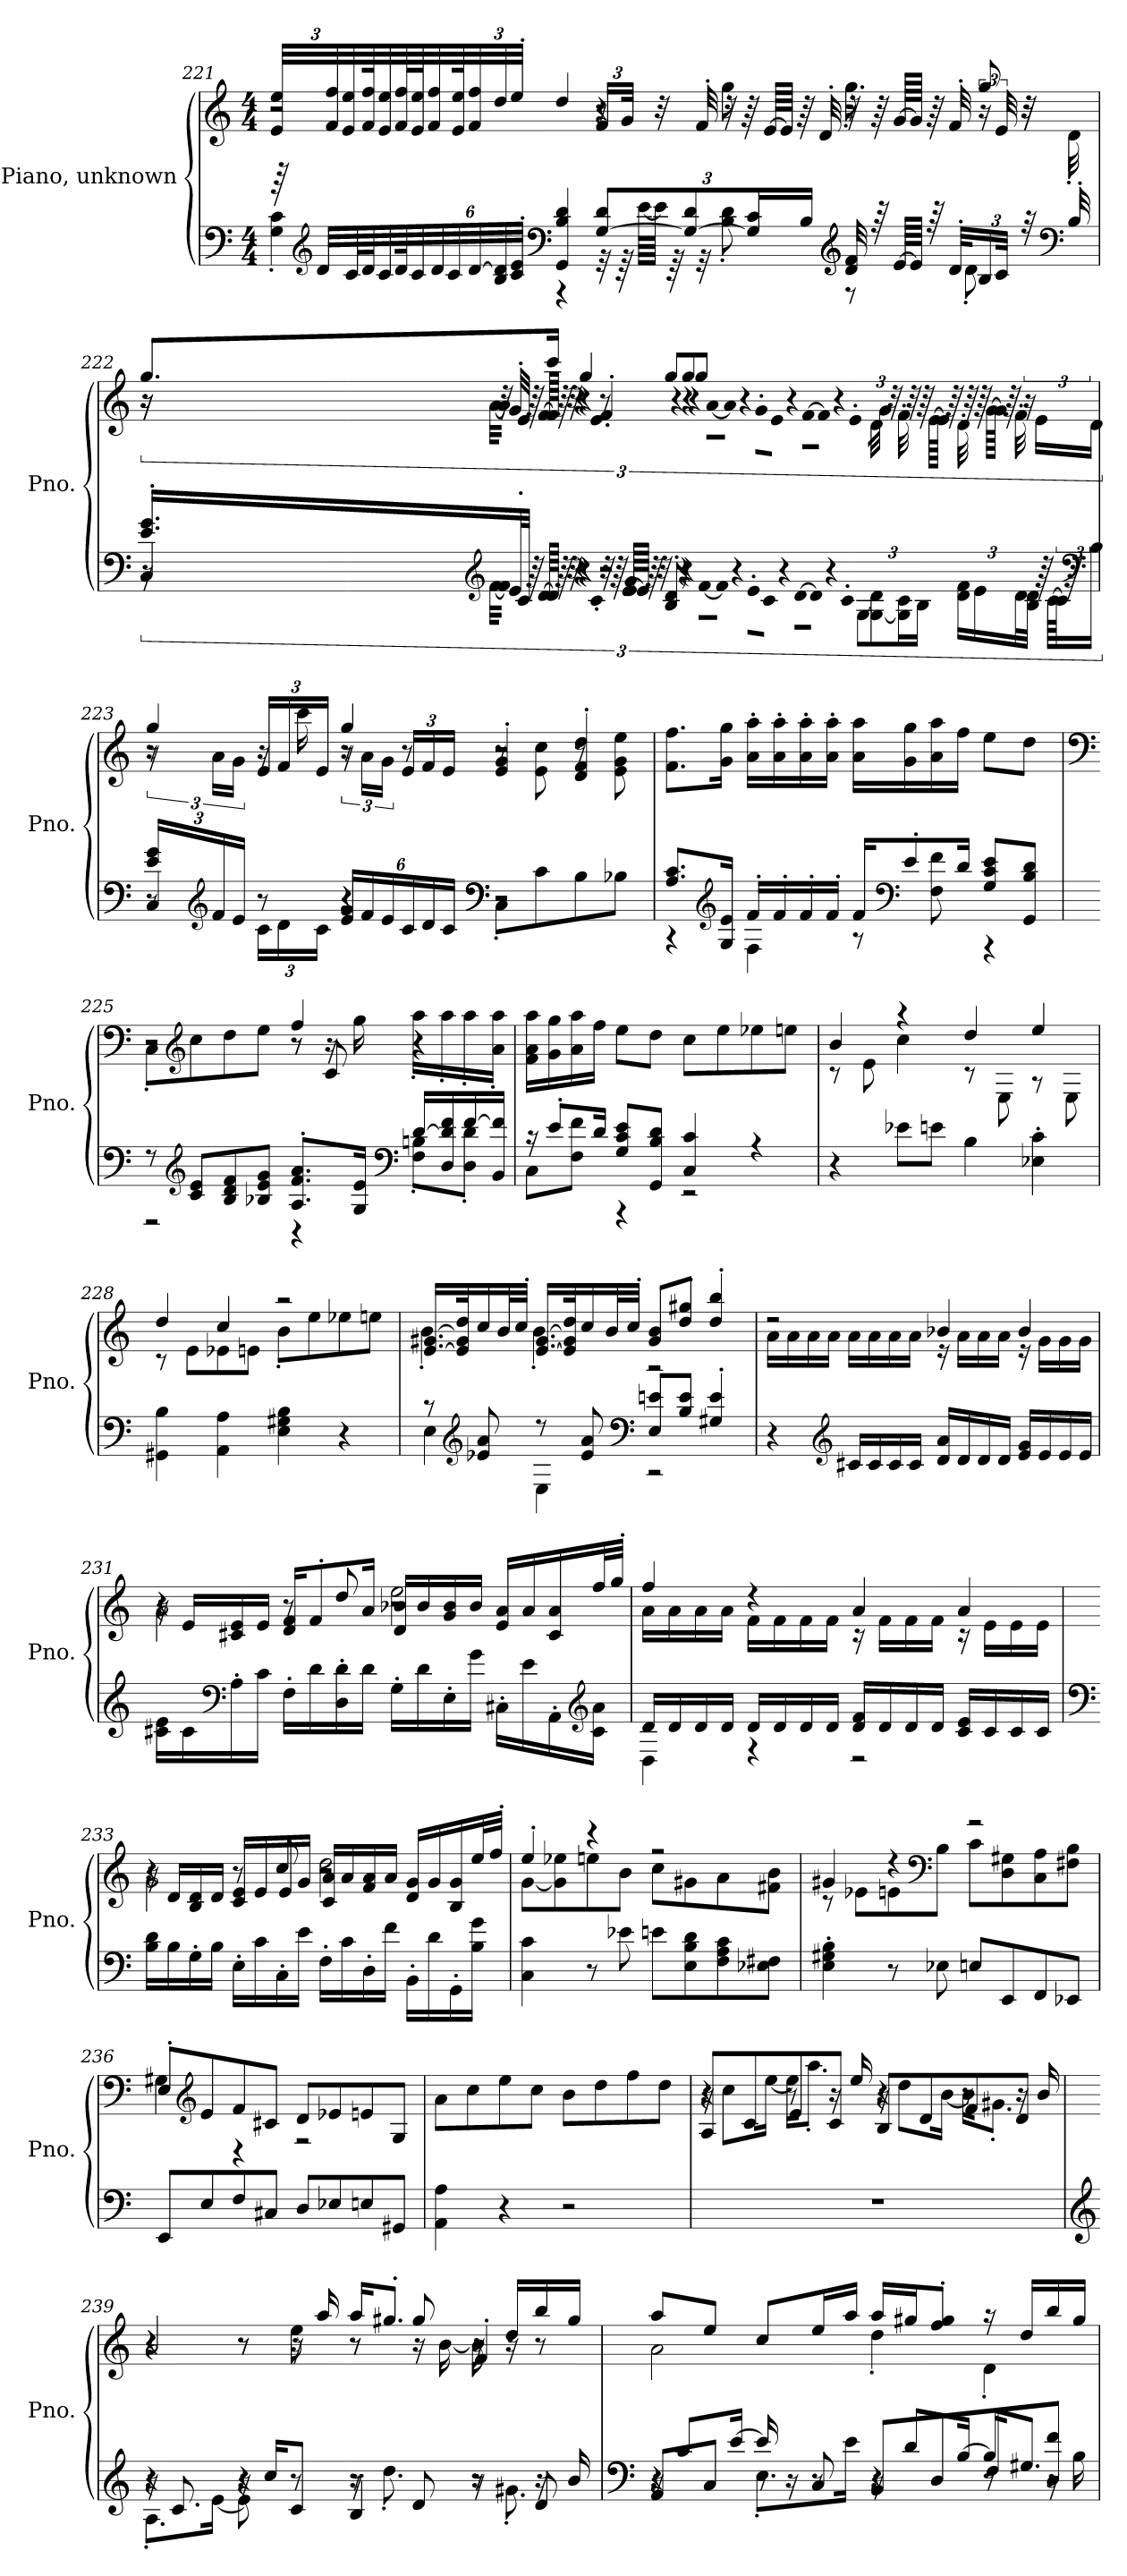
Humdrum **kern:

**kern	**kern
*part1	*part1
*staff2	*staff1
*I"Piano, unknown	*
*I'Pno.	*
!!LO:PB:g=z
*clefF4	*clefG2
*k[]	*k[]
*M4/4	*M4/4
=221	=221
*^	*^
*	*	*	*^
*	*	*	*	*Xbrackettup
64r	4G\' 4c\'	2r	2r	48e/ 48ee/LLL
*clefG2	*	*	*	*
32d/LLL	.	.	.	.
.	.	.	.	48f/ 48ff/
.	.	.	.	48e/ 48ee/
64c/L	.	.	.	.
64d/J	.	.	.	64f/ 64ff/K
32c/	.	.	.	32e/ 32ee/
64d/K	.	.	.	64f/ 64ff/L
*Xbrackettup	*	*	*	*
48c/	.	.	.	64e/ 64ee/J
.	.	.	.	32f/ 32ff/
48d/	.	.	.	.
48c/	.	.	.	.
.	.	.	.	64e/ 64ee/K
[48d/	.	.	.	48f/ 48ff/
48B/ 48d/]	.	.	.	48dd/
48c/' 48e/'JJJ	.	.	.	48ee'/JJJ
*clefF4	*	*	*	*
4GG/ 4B/ 4d/	4r	.	.	4dd/
[12G/ 12d/L	32r	4r	8r	24f/LL
.	64r	.	.	.
.	.	.	.	48g/JJk
.	[64e\LLLL	.	.	.
.	64e\JJJJ]	.	.	32r
.	64r	.	.	.
12G/_ 12d/	.	.	.	.
.	32r	.	.	32f'/
.	8B\' 8d\'	.	8gg\	32r
.	.	.	.	64r
24G/] 24c/L	.	.	.	.
.	.	.	.	[64e/LLLL
.	.	.	.	64e/JJJJ]
.	.	.	.	64r
24B/JJ	.	.	.	.
.	.	.	.	32d'/
*clefG2	*	*	*	*
32d/ 32f/	8r	8r	8.gg'\	32r
64r	.	.	.	64r
[64e/LLLL	.	.	.	[64g/LLLL
64e/JJJJ]	.	.	.	64g/JJJJ]
64r	.	.	.	64r
32d'/KLL	.	.	.	32f'/
*	*	*	*	*brackettup
24B/	8d'\	8gg/	.	24r
48c/JJk	.	.	.	48e/
32r	.	.	32r	16r
*clefF4	*	*	*	*
32B'/	.	.	32d'\	.
!!LO:LB:g=z	!!	!!
=222	=222	=222	=222	=222
*	*brackettup	*	*	*
*	*^	*	*	*
16.e/' 16.g/'LL	24r	4C/	8.gg/L	24r	16r
*clefG2	*	*	*	*	*
.	[48f\KKL	.	.	[48a\KKL	.
.	8f\J]	.	.	8a\J]	32r
32e'/L	.	.	.	.	32g'/LLL
32c/JJJ	.	.	.	.	32e/JJJ
64r	.	.	.	.	64r
[64d/LLLL	.	.	.	.	[64f/LLLL
64d/JJJJ]	32r	.	16ccc/Jk	64r	64f/JJJJ]
64r	.	.	.	32.e\	64r
32r	32c'\	.	.	.	32r
4r	32e\ 32g\	4r	4gg/	32r	4r
.	64r	.	.	64r	.
.	[64f\LLLL	.	.	[64a\LLLL	.
.	64f\JJJJ]	.	.	64a\JJJJ]	.
.	64r	.	.	64r	.
.	32e'\LLL	.	.	32g'\LLL	.
.	32c\JJJ	.	.	32e\JJJ	.
.	64r	.	.	64r	.
.	[64d\LLLL	.	.	[64f\LLLL	.
.	64d\JJJJ]	.	.	64f\JJJJ]	.
.	64r	.	.	64r	.
.	32c'\	.	.	32e'\	.
*	*Xbrackettup	*	*	*Xbrackettup	*
32r	[12G\L	2r	8r	24d\LL	4f'/
64r	.	.	.	.	.
.	.	.	.	48g\JJk	.
[64e/LLLL	.	.	.	.	.
64e/JJJJ]	.	.	.	32r	.
64r	.	.	.	.	.
.	12G\_ 12d\	.	.	.	.
32r	.	.	.	32f'\	.
8B/' 8d/'	.	.	8gg/L	32r	.
.	.	.	.	64r	.
.	24G\] 24c\L	.	.	.	.
.	.	.	.	[64e\LLLL	.
.	.	.	.	64e\JJJJ]	.
.	.	.	.	64r	.
.	24B\JJ	.	.	.	.
.	.	.	.	32d'\	.
4r	24d\ 24f\LL	.	8gg/	32r	4r
.	.	.	.	64r	.
.	24e\	.	.	.	.
.	.	.	.	[64g\LLLL	.
.	.	.	.	64g\JJJJ]	.
.	.	.	.	64r	.
.	24d\	.	.	.	.
.	.	.	.	32f'\	.
*	*	*	*	*brackettup	*
.	32B\ 32d\JJk	.	8gg/J	24r	.
.	64r	.	.	.	.
.	.	.	.	24e\LL	.
.	[64c\LLLL	.	.	.	.
*	*brackettup	*	*	*	*
.	96c\JJJJ]	.	.	.	.
.	96r	.	.	.	.
*clefF4	*	*	*	*	*
.	24B\	.	.	24d\JJ	.
!!LO:LB:g=z	!!	!!
=223	=223	=223	=223	=223	=223
*Xbrackettup	*	*	*	*	*
24e/ 24g/LL	8r	4C/	4gg/	24r	8r
*clefG2	*	*	*	*	*
24f/	.	.	.	24a\LL	.
24e/JJ	.	.	.	24g\JJ	.
*	*	*	*	*	*Xbrackettup
8r	24c\LL	.	.	16r	24e/LL
.	24d\	.	.	.	24f/
.	.	.	.	16ccc\	.
.	24c\JJ	.	.	.	24e/JJ
*	*	*	*	*brackettup	*
24e/ 24g/LL	4r	4r	4gg/	24r	8r
24f/	.	.	.	24a\LL	.
24e/	.	.	.	24g\JJ	.
*	*	*	*	*	*Xbrackettup
24c/	.	.	.	8r	24e/LL
24d/	.	.	.	.	24f/
24c/JJ	.	.	.	.	24e/JJ
*clefF4	*	*	*	*	*
2r	8C'\L	2r	2r	8r	4e/' 4g/'
.	8c\	.	.	8e\ 8cc\	.
.	8B\	.	.	8r	4d/' 4f/' 4dd/'
.	8B-X\J	.	.	8e\ 8g\ 8ee\	.
*	*v	*v	*	*	*
*	*	*v	*v	*v
=224	=224	=224
8.A/ 8.c/L	4r	8.f\ 8.ff\L
*clefG2	*	*
16G/ 16e/Jk	.	16g\ 16gg\Jk
16f'/LL	4F\	16a\' 16aa\'LL
16f'/	.	16a\' 16aa\'
16f'/	.	16a\' 16aa\'
16f'/JJ	.	16a\' 16aa\'JJ
16f/KL	8r	16a\ 16aa\LL
*clefF4	*	*
8e'/	.	16g\ 16gg\
.	8F\ 8f\	16a\ 16aa\
16d/Jk	.	16ff\JJ
8G/ 8c/ 8e/L	4r	8ee\L
8GG/ 8B/ 8d/J	.	8dd\J
!!LO:LB:g=z
=225	=225	=225
*	*	*clefF4
*	*	*^
*	*	*	*^
8r	2r	2r	8C'\L	2r
*clefG2	*	*clefG2	*	*
8c/ 8e/L	.	.	8cc\	.
8B/ 8d/ 8f/	.	.	8dd\	.
8B-X/ 8e/ 8g/J	.	.	8ee\J	.
8.A/' 8.f/' 8.a/'L	4r	4ff/	8r	8r
.	.	.	16r	8c/
16G/ 16e/Jk	.	.	16gg\	.
*clefF4	*	*	*	*
[16d/LL	8F\' 8Bn\'L	4r	16aa'\LL	4r
16D/ 16d/] 16f/	.	.	16aa'\	.
[16f/	8D\' 8d\'J	.	16aa'\	.
16BB/ 16f/]JJ	.	.	16a\' 16aa\'JJ	.
*	*	*v	*v	*v
=226	=226	=226
16r	8C\L	16f\ 16a\ 16aa\LL
8e'/L	.	16g\ 16gg\
.	8F\ 8f\J	16a\ 16aa\
16d/Jk	.	16ff\JJ
8G/ 8c/ 8e/L	4r	8ee\L
8GG/ 8B/ 8d/J	.	8dd\J
4C/ 4c/	2r	8cc\L
.	.	8ee\
4r	.	8ee-X\
.	.	8een\J
*v	*v	*
=227	=227
*	*^
4r	4b/	8r
.	.	8e\
8e-X\L	4r	4cc\
8en\J	.	.
4B\	4dd/	8r
.	.	8E\
4E-X\' 4c\'	4ee/	8r
.	.	8E\
!!LO:LB:g=z	!!
=228	=228	=228
4GG#X\ 4B\	4dd/	8r
.	.	8e\L
4AA\ 4A\	4cc/	8e-X\
.	.	8en\J
4E\ 4G#X\ 4B\	2r	8b'\L
.	.	8ee\
4r	.	8ee-X\
.	.	8een\J
=229	=229	=229
*^	*	*
8r	4E\	[16.e/ [16.g#X/LL	4b'\
.	.	32e/] 32g#/] 32dd/K	.
*clefG2	*	*	*
8e-X/ 8a/	.	16cc/	.
.	.	32b/L	.
.	.	32cc'/JJJ	.
8r	4E\	[16.e/ [16.g#/LL	4b'\
.	.	32e/] 32g#/] 32dd/K	.
8e-/ 8a/	.	16cc/	.
.	.	32b/L	.
.	.	32cc'/JJJ	.
*clefF4	*	*	*
8E/ 8en/L	2r	8g#/ 8b/L	2r
8B/ 8e/J	.	8dd/' 8gg#X/'J	.
4G#X/' 4e/'	.	4dd/' 4bb/'	.
*v	*v	*	*
!!LO:LB:g=z	!!
=230	=230	=230
4r	2r	16a\LL
.	.	16a\
.	.	16a\
.	.	16a\JJ
*clefG2	*	*
16c#X/LL	.	16a\LL
16c#/	.	16a\
16c#/	.	16a\
16c#/JJ	.	16a\JJ
16d/ 16a/LL	4b-X/	16r
16d/	.	16a\LL
16d/	.	16a\
16d/JJ	.	16a\JJ
16e/ 16g/LL	4b-/	16r
16e/	.	16g\LL
16e/	.	16g\
16e/JJ	.	16g\JJ
=231	=231	=231
*	*	*^
16c#X\ 16e\LL	4r	2a\	16r
16c#\	.	.	16e/LL
*clefF4	*	*	*
16A'\	.	.	16c#X/ 16e/
16c#\JJ	.	.	16e/JJ
16F'\LL	8r	.	16d/ 16f/KL
16d\	.	.	8f'/
16D\' 16d\'	8dd/	.	.
16d\JJ	.	.	16a/Jk
16G'\LL	2r	2ee\	16d/ 16b-X/LL
16d\	.	.	16b-/
16E'\	.	.	16g/ 16b-/
16g\JJ	.	.	16b-/JJ
16C#X'\LL	.	.	16e/ 16a/LL
16e\	.	.	16a/
16AA'\	.	.	16c#/ 16a/
*clefG2	*	*	*
16c#\ 16a\JJ	.	.	32ff/L
.	.	.	32gg'/JJJ
*	*	*v	*v
!!LO:PB:g=z
=232	=232	=232
*^	*	*
16d/LL	4D\	4ff/	16a\LL
16d/	.	.	16a\
16d/	.	.	16a\
16d/JJ	.	.	16a\JJ
16d/LL	4r	4r	16f\LL
16d/	.	.	16f\
16d/	.	.	16f\
16d/JJ	.	.	16f\JJ
16d/ 16f/LL	2r	4a/	16r
16d/	.	.	16f\LL
16d/	.	.	16f\
16d/JJ	.	.	16f\JJ
16c/ 16e/LL	.	4a/	16r
16c/	.	.	16e\LL
16c/	.	.	16e\
16c/JJ	.	.	16e\JJ
*v	*v	*	*
*	*v	*v
=233	=233
*clefF4	*
*	*^
*	*	*^
16B\ 16d\LL	4r	2g\	16r
16B\	.	.	16d/LL
16G'\	.	.	16B/ 16d/
16B\JJ	.	.	16d/JJ
16E'\LL	8r	.	16c/ 16e/LL
16c\	.	.	16e/
16C'\	8cc/	.	16e/
16e\JJ	.	.	16g/JJ
16F'\LL	2r	2dd\	16c/ 16a/LL
16c\	.	.	16a/
16D'\	.	.	16f/ 16a/
16f\JJ	.	.	16a/JJ
16BB'\LL	.	.	16d/ 16g/LL
16d\	.	.	16g/
16GG'\	.	.	16B/ 16g/
16B\ 16g\JJ	.	.	32ee/L
.	.	.	32ff'/JJJ
*	*	*v	*v
!!LO:LB:g=z
=234	=234	=234
4C\ 4c\	4ee'/	[8g\L
.	.	8g\] 8ee-X\
8r	4r	8een\
8e-X\	.	8b\J
8en\L	2r	8cc\L
8E\ 8B\ 8d\	.	8g#X\
8F\ 8A\ 8c\	.	8a\
8E-X\ 8F#X\J	.	8f#X\ 8b\J
=235	=235	=235
4E\' 4G#X\' 4B\'	4g#X/	8r
.	.	8e-X\L
8r	4r	8en\
*	*clefF4	*
8E-X\	.	8B\J
8En/L	2r	8c\L
8EE/	.	8D\ 8G#X\
8FF/	.	8C\ 8A\
8EE-X/J	.	8F#X\ 8B\J
=236	=236	=236
8EE/L	8E'/L	4G#X\
*	*clefG2	*
8E/	8e/	.
8F/	8f/	4r
8C#X/J	8c#X/J	.
8D/L	8d/L	2r
8E-X/	8e-X/	.
8En/	8en/	.
8GG#X/J	8G#/J	.
*	*v	*v
!!LO:LB:g=z
=237	=237
4AA\ 4A\	8a\L
.	8cc\
4r	8ee\
.	8cc\J
2r	8b\L
.	8dd\
.	8ff\
.	8dd\J
=238	=238
*	*^
*	*	*^
1r	4r	16r	8A/L
.	.	8cc\L	.
.	.	.	8c/
.	.	[16ee\Jk	.
.	8r	16ee\KL]	8e/
.	.	8.aa'\J	.
.	16r	.	8c/J
.	16ee/	.	.
.	4r	16r	8B/L
.	.	8dd\L	.
.	.	.	8d/
.	.	[16b\Jk	.
.	8r	16b\KL]	8f/
.	.	8.g#X'\J	.
.	16r	.	8d/J
.	16b/	.	.
!!LO:LB:g=z	!!	!!
=239	=239	=239	=239
*clefG2	*	*	*
*^	*	*	*
*	*^	*	*	*
4r	8.A'\L	16r	4r	4r	2a/
.	.	8.c/	.	.	.
.	[16e\Jk	.	.	.	.
16r	8e\]	4r	8r	8r	.
16cc/KL	.	.	.	.	.
8c/J	8r	.	16r	8ee\	.
.	.	.	16aa/	.	.
8r	16r	4B'/	16aa/KL	8r	8r
.	8.dd'\	.	8.gg#X'/J	.	.
8d/	.	.	.	16r	8gg#/
.	.	.	.	[16b\	.
8r	16r	8r	16r	16b\]	4f'/
.	8.g#X'\	.	16dd/LL	16r	.
16r	.	8d/	16bb/	8r	.
16b/	.	.	16gg#/JJ	.	.
*	*	*	*v	*v	*v
=240	=240	=240	=240
*clefF4	*	*	*
*	*	*	*^
16r	4r	8AA/L	8aa/L	2a\
8c/L	.	.	.	.
.	.	8C/J	8ee/J	.
[16e/Jk	.	.	.	.
16e/]	8.E'\L	8r	8cc/L	.
16r	.	.	.	.
8r	.	8C/	16ee/L	.
.	16e\Jk	.	16aa/JJ	.
16r	4r	8BB/L	16aa/LL	4dd'\
8d/L	.	.	16gg#X/J	.
.	.	8D/	8ff/' 8gg#/'J	.
[16B/Jk	.	.	.	.
16B/KL]	8r	8F/	16r	4d'\
8.G#X'/J	.	.	16dd/LL	.
.	16r	8D/ 8f/J	16bb/	.
.	16B\	.	16gg#/JJ	.
*v	*v	*v	*	*
*	*v	*v
=	=
*-	*-
